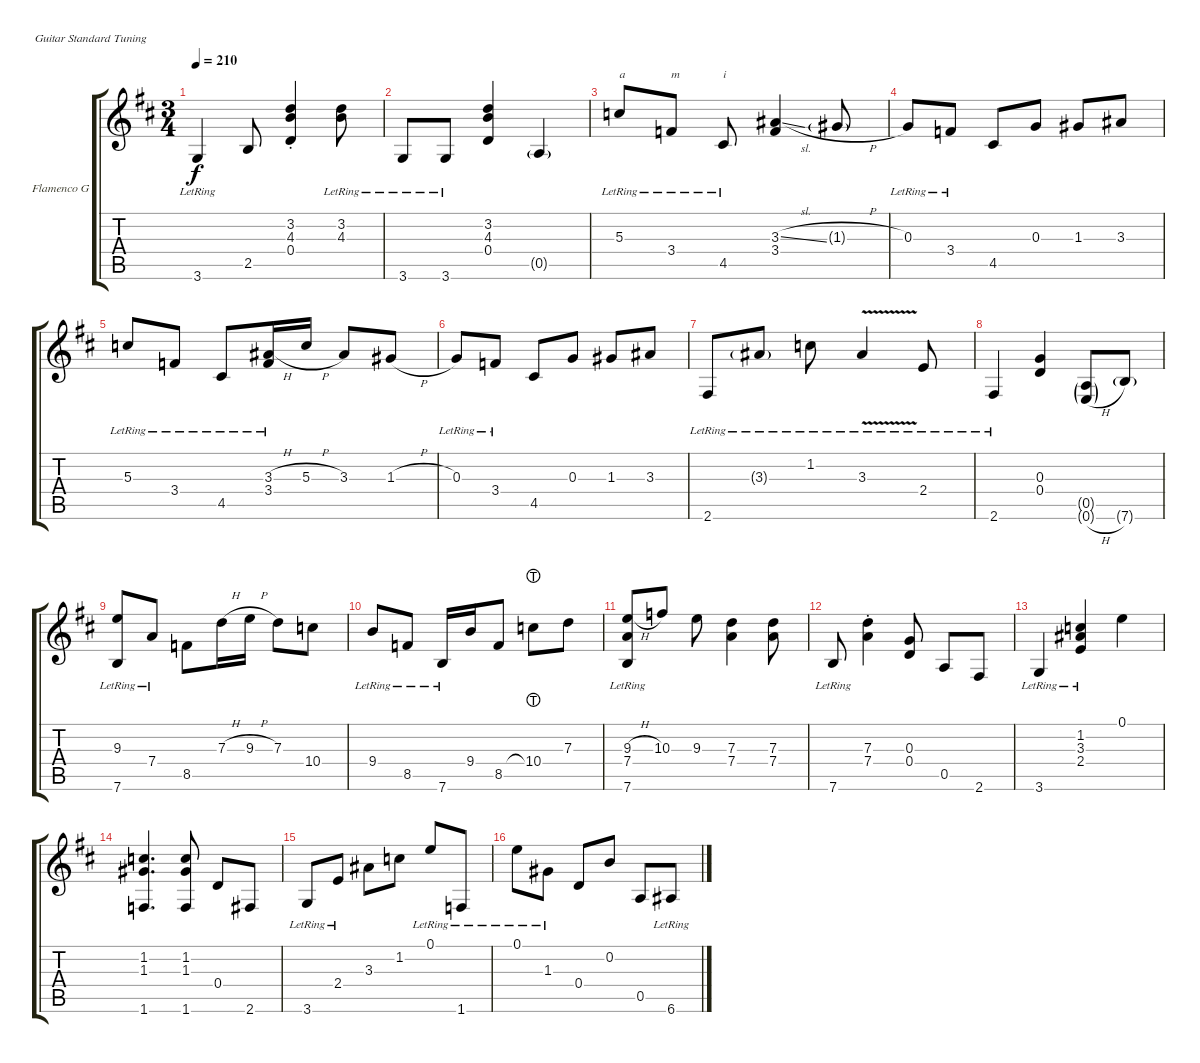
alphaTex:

\defaultSystemsLayout 4
\bracketExtendMode groupsimilarinstruments
\firstSystemTrackNameOrientation horizontal
\otherSystemsTrackNameOrientation horizontal
\track ("Flamenco Guitar" "Flamenco G") {instrument acousticguitarnylon}
\staff {score tabs}
\tuning (E4 B3 G3 D3 A2 E2)
\ts (3 4)
\tempo 210
\clef g2
\ks d
3.6{lr}.4{dy f} 2.5.8 (0.4{st} 4.3{st} 3.2{st}).4 (3.2{lr} 4.3{lr}).8 |
3.6{lr}.8 3.6{lr}.8 (0.4 4.3 3.2).4 0.5{g}.4 |
5.3{lr}.8{txt "a"} 3.4{lr}.8{txt "m"} 4.5{lr}.8{txt "i"} (3.3{sl} 3.4).4 1.3{h g}.8 |
0.3{lr}.8 3.4{lr}.8 4.5.8 0.3.8 1.3.8 3.3.8 |
5.3{lr}.8 3.4{lr}.8 4.5{lr}.8 (3.4{lr} 3.3{h}).16 5.3{h}.16 3.3.8 1.3{h}.8 |
0.3{lr}.8 3.4{lr}.8 4.5.8 0.3.8 1.3.8 3.3.8 |
2.6{lr}.8 3.3{g lr}.8 1.2{lr}.8 3.3{v lr}.4 2.4{lr}.8 |
2.6{lr}.4 (0.4 0.3).4 (0.5{g} 0.6{h g}).8 7.6{g}.8 |
(7.6{lr} 9.3{lr}).8 7.4{lr}.8 8.5.8 7.3{h}.16 9.3{h}.16 7.3.8 10.4.8 |
9.4{lr}.8 8.5{lr}.8 7.6{lr}.16 9.4.16 8.5.8 10.4{lht}.8 7.3.8 |
(9.3{h lr} 7.6{lr} 7.4{lr}).8 10.3.8 9.3.8 (7.3 7.4).4 (7.4 7.3).8 |
7.6{lr}.8 (7.4{st} 7.3{st}).4 (0.3 0.4).8 0.5.8 2.6.8 |
3.6{lr}.4 (2.4{lr} 3.3{lr} 1.2{lr}).4 0.1.4 |
(1.6 1.3 1.2).4{d} (1.2 1.6 1.3).8 0.4.8 2.6.8 |
3.6{lr}.8 2.4{lr}.8 3.3.8 1.2.8 0.1{lr}.8 1.6{lr}.8 |
0.1{lr}.8 1.3{lr}.8 0.4.8 0.2.8 0.5.8 6.6{lr}.8
